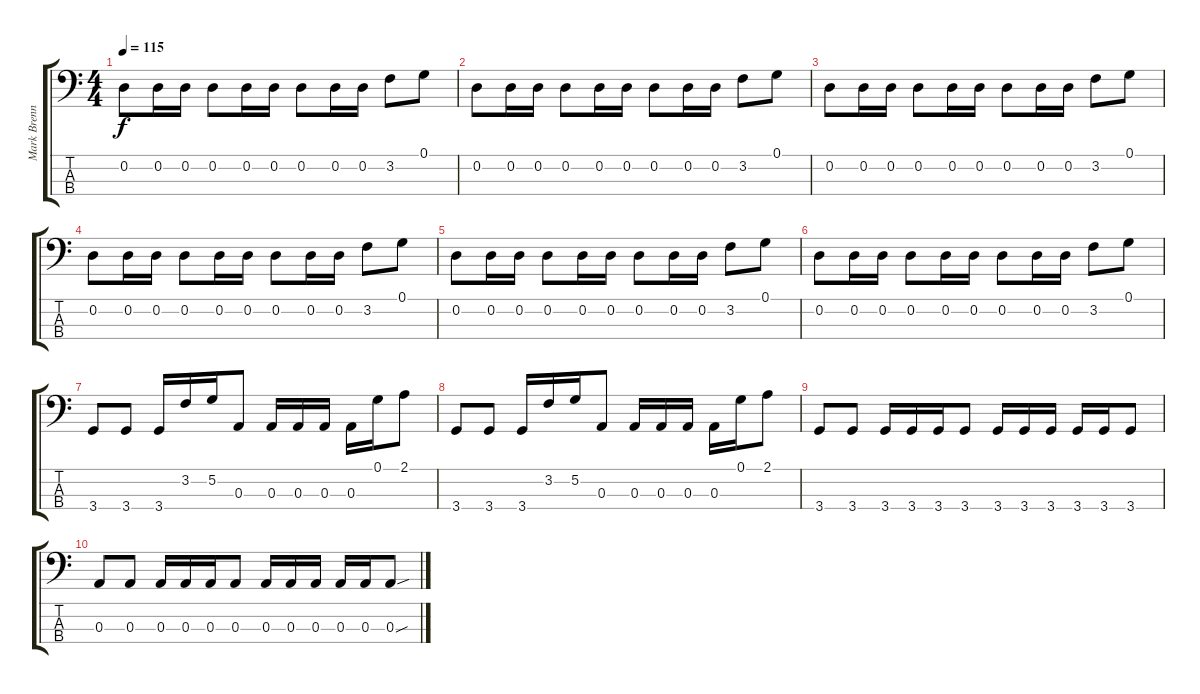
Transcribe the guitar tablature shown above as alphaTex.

\track ("Mark Brennan - Bass" "Mark Brenn") {instrument electricbasspick}
\staff {score tabs}
\tuning (G2 D2 A1 E1) {hide}
\ts (4 4)
\tempo 115
\clef f4
\ks c
0.2.8{dy f} 0.2.16 0.2.16 0.2.8 0.2.16 0.2.16 0.2.8 0.2.16 0.2.16 3.2.8 0.1.8 |
0.2.8 0.2.16 0.2.16 0.2.8 0.2.16 0.2.16 0.2.8 0.2.16 0.2.16 3.2.8 0.1.8 |
0.2.8 0.2.16 0.2.16 0.2.8 0.2.16 0.2.16 0.2.8 0.2.16 0.2.16 3.2.8 0.1.8 |
0.2.8 0.2.16 0.2.16 0.2.8 0.2.16 0.2.16 0.2.8 0.2.16 0.2.16 3.2.8 0.1.8 |
0.2.8 0.2.16 0.2.16 0.2.8 0.2.16 0.2.16 0.2.8 0.2.16 0.2.16 3.2.8 0.1.8 |
0.2.8 0.2.16 0.2.16 0.2.8 0.2.16 0.2.16 0.2.8 0.2.16 0.2.16 3.2.8 0.1.8 |
3.4.8 3.4.8 3.4.16 3.2.16 5.2.16 0.3.8 0.3.16 0.3.16 0.3.16 0.3.16 0.1.16 2.1.8 |
3.4.8 3.4.8 3.4.16 3.2.16 5.2.16 0.3.8 0.3.16 0.3.16 0.3.16 0.3.16 0.1.16 2.1.8 |
3.4.8 3.4.8 3.4.16 3.4.16 3.4.16 3.4.8 3.4.16 3.4.16 3.4.16 3.4.16 3.4.16 3.4.8 |
0.3.8 0.3.8 0.3.16 0.3.16 0.3.16 0.3.8 0.3.16 0.3.16 0.3.16 0.3.16 0.3.16 0.3{sou}.8
